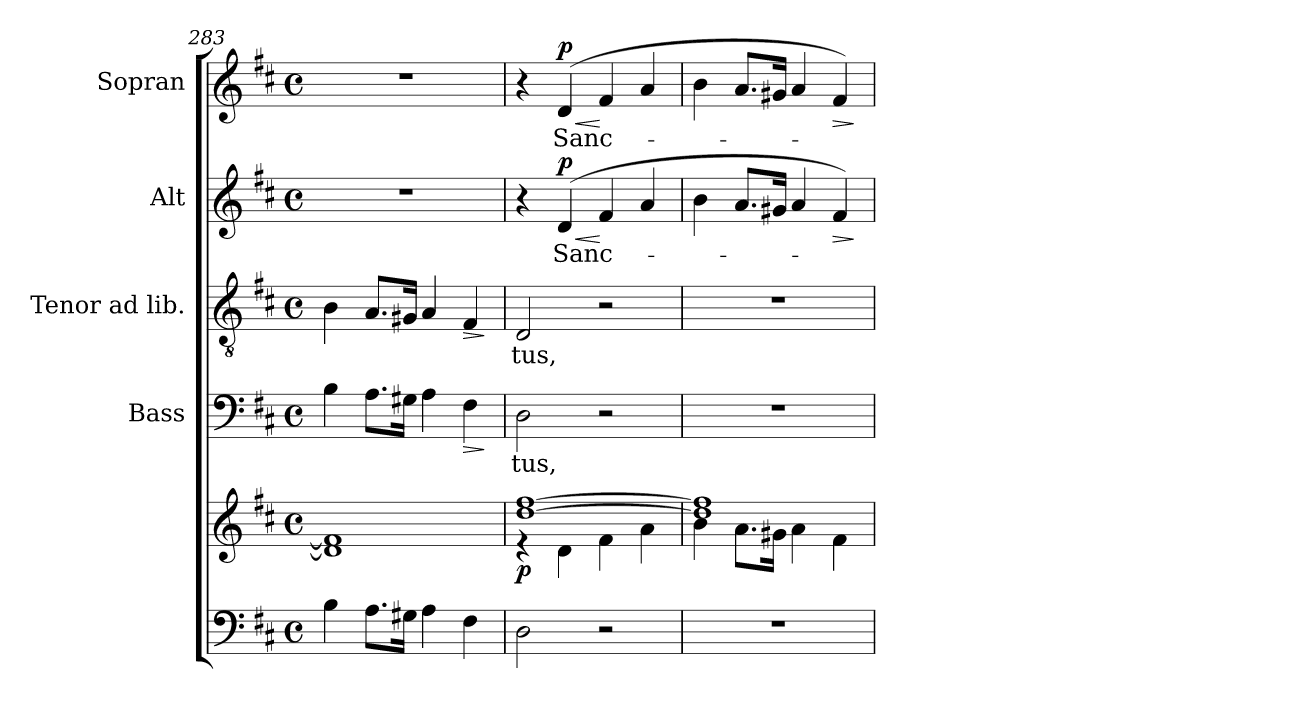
**kern	**kern	**dynam	**kern	**text	**dynam	**kern	**text	**dynam	**kern	**text	**dynam	**kern	**text	**dynam
*part5	*part5	*part5	*part4	*part4	*part4	*part3	*part3	*part3	*part2	*part2	*part2	*part1	*part1	*part1
*staff6	*staff5	*staff5/6	*staff4	*staff4	*staff4	*staff3	*staff3	*staff3	*staff2	*staff2	*staff2	*staff1	*staff1	*staff1
*	*	*	*I"Bass	*	*	*I"Tenor ad lib.	*	*	*I"Alt	*	*	*I"Sopran	*	*
*	*	*	*I'B.	*	*	*I'T.	*	*	*I'A.	*	*	*I'S.	*	*
*clefF4	*clefG2	*	*clefF4	*	*	*clefGv2	*	*	*clefG2	*	*	*clefG2	*	*
*k[f#c#]	*k[f#c#]	*	*k[f#c#]	*	*	*k[f#c#]	*	*	*k[f#c#]	*	*	*k[f#c#]	*	*
*D:	*D:	*	*D:	*	*	*D:	*	*	*D:	*	*	*D:	*	*
*M4/4	*M4/4	*	*M4/4	*	*	*M4/4	*	*	*M4/4	*	*	*M4/4	*	*
*met(c)	*met(c)	*	*met(c)	*	*	*met(c)	*	*	*met(c)	*	*	*met(c)	*	*
=283	=283	=283	=283	=283	=283	=283	=283	=283	=283	=283	=283	=283	=283	=283
4B\	1d] 1f#]	.	4B\	.	.	4B\	.	.	1r	.	.	1r	.	.
8.A\L	.	.	8.A\L	.	.	8.A/L	.	.	.	.	.	.	.	.
16G#X\Jk	.	.	16G#X\Jk	.	.	16G#X/Jk	.	.	.	.	.	.	.	.
4A\	.	.	4A\	.	.	4A/	.	.	.	.	.	.	.	.
!	!	!	!	!	!LO:HP:b	!	!	!LO:HP:b	!	!	!	!	!	!
4F#\	.	.	4F#\	.	>	4F#/	.	>	.	.	.	.	.	.
.	.	.	.	.	]	.	.	]	.	.	.	.	.	.
=284	=284	=284	=284	=284	=284	=284	=284	=284	=284	=284	=284	=284	=284	=284
*	*^	*	*	*	*	*	*	*	*	*	*	*	*	*
!	!	!	!LO:DY:b	!	!LO:LY:b	!	!	!LO:LY:b	!	!	!	!	!	!	!
2D\	[>1dd [>1ff#	4rd	p	2D\	-tus,	.	2D/	-tus,	.	4r	.	.	4r	.	.
!	!	!	!	!	!	!	!	!	!	!	!LO:LY:b	!LO:HP:b	!	!LO:LY:b	!LO:HP:b
!	!	!	!	!	!	!	!	!	!	!	!	!LO:DY:n=1:a	!	!	!LO:DY:n=1:a
.	.	4d\	.	.	.	.	.	.	.	(4d/	Sanc-	< p	(4d/	Sanc-	< p
2r	.	4f#\	.	2r	.	.	2r	.	.	4f#/	.	[	4f#/	.	[
.	.	4a\	.	.	.	.	.	.	.	4a/	.	.	4a/	.	.
=285	=285	=285	=285	=285	=285	=285	=285	=285	=285	=285	=285	=285	=285	=285	=285
1r	1dd] 1ff#]	4b\	.	1r	.	.	1r	.	.	4b\	.	.	4b\	.	.
.	.	8.a\L	.	.	.	.	.	.	.	8.a/L	.	.	8.a/L	.	.
.	.	16g#X\Jk	.	.	.	.	.	.	.	16g#X/Jk	.	.	16g#X/Jk	.	.
.	.	4a\	.	.	.	.	.	.	.	4a/	.	.	4a/	.	.
!	!	!	!	!	!	!	!	!	!	!	!	!LO:HP:b	!	!	!LO:HP:b
.	.	4f#\	.	.	.	.	.	.	.	4f#/)	.	>	4f#/)	.	>
*	*v	*v	*	*	*	*	*	*	*	*	*	*	*	*	*
.	.	.	.	.	.	.	.	.	.	.	]	.	.	]
=	=	=	=	=	=	=	=	=	=	=	=	=	=	=
*-	*-	*-	*-	*-	*-	*-	*-	*-	*-	*-	*-	*-	*-	*-
